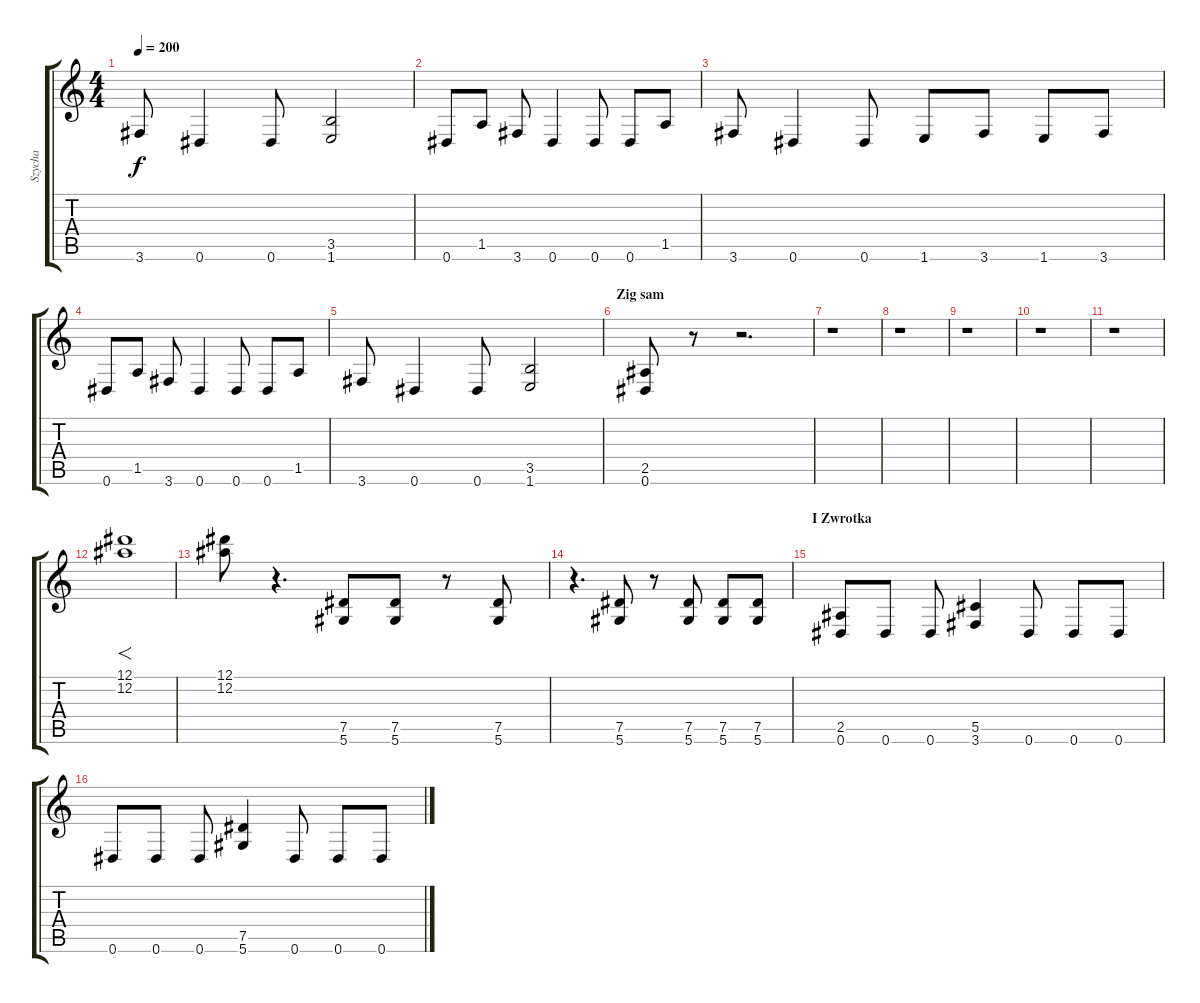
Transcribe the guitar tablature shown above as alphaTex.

\track ("Szycha" "Szycha") {instrument overdrivenguitar}
\staff {score tabs}
\tuning (Eb4 Bb3 Gb3 Db3 Ab2 Eb2) {hide}
\ts (4 4)
\tempo 200
\clef g2
\ks c
3.6.8{dy f} 0.6.4 0.6.8 (3.5 1.6).2 |
0.6.8 1.5.8 3.6.8 0.6.4 0.6.8 0.6.8 1.5.8 |
3.6.8 0.6.4 0.6.8 1.6.8 3.6.8 1.6.8 3.6.8 |
0.6.8 1.5.8 3.6.8 0.6.4 0.6.8 0.6.8 1.5.8 |
3.6.8 0.6.4 0.6.8 (3.5 1.6).2 |
\section ("" "Zig sam")
(2.5 0.6).8 r.8 r.2{d} |
r.1 |
r.1 |
r.1 |
r.1 |
r.1 |
(12.1 12.2).1{f} |
(12.1 12.2).8 r.4{d} (7.5 5.6).8 (7.5 5.6).8 r.8 (7.5 5.6).8 |
r.4{d} (7.5 5.6).8 r.8 (7.5 5.6).8 (7.5 5.6).8 (7.5 5.6).8 |
\section ("" "I Zwrotka")
(2.5 0.6).8 0.6.8 0.6.8 (5.5 3.6).4 0.6.8 0.6.8 0.6.8 |
0.6.8 0.6.8 0.6.8 (7.5 5.6).4 0.6.8 0.6.8 0.6.8
